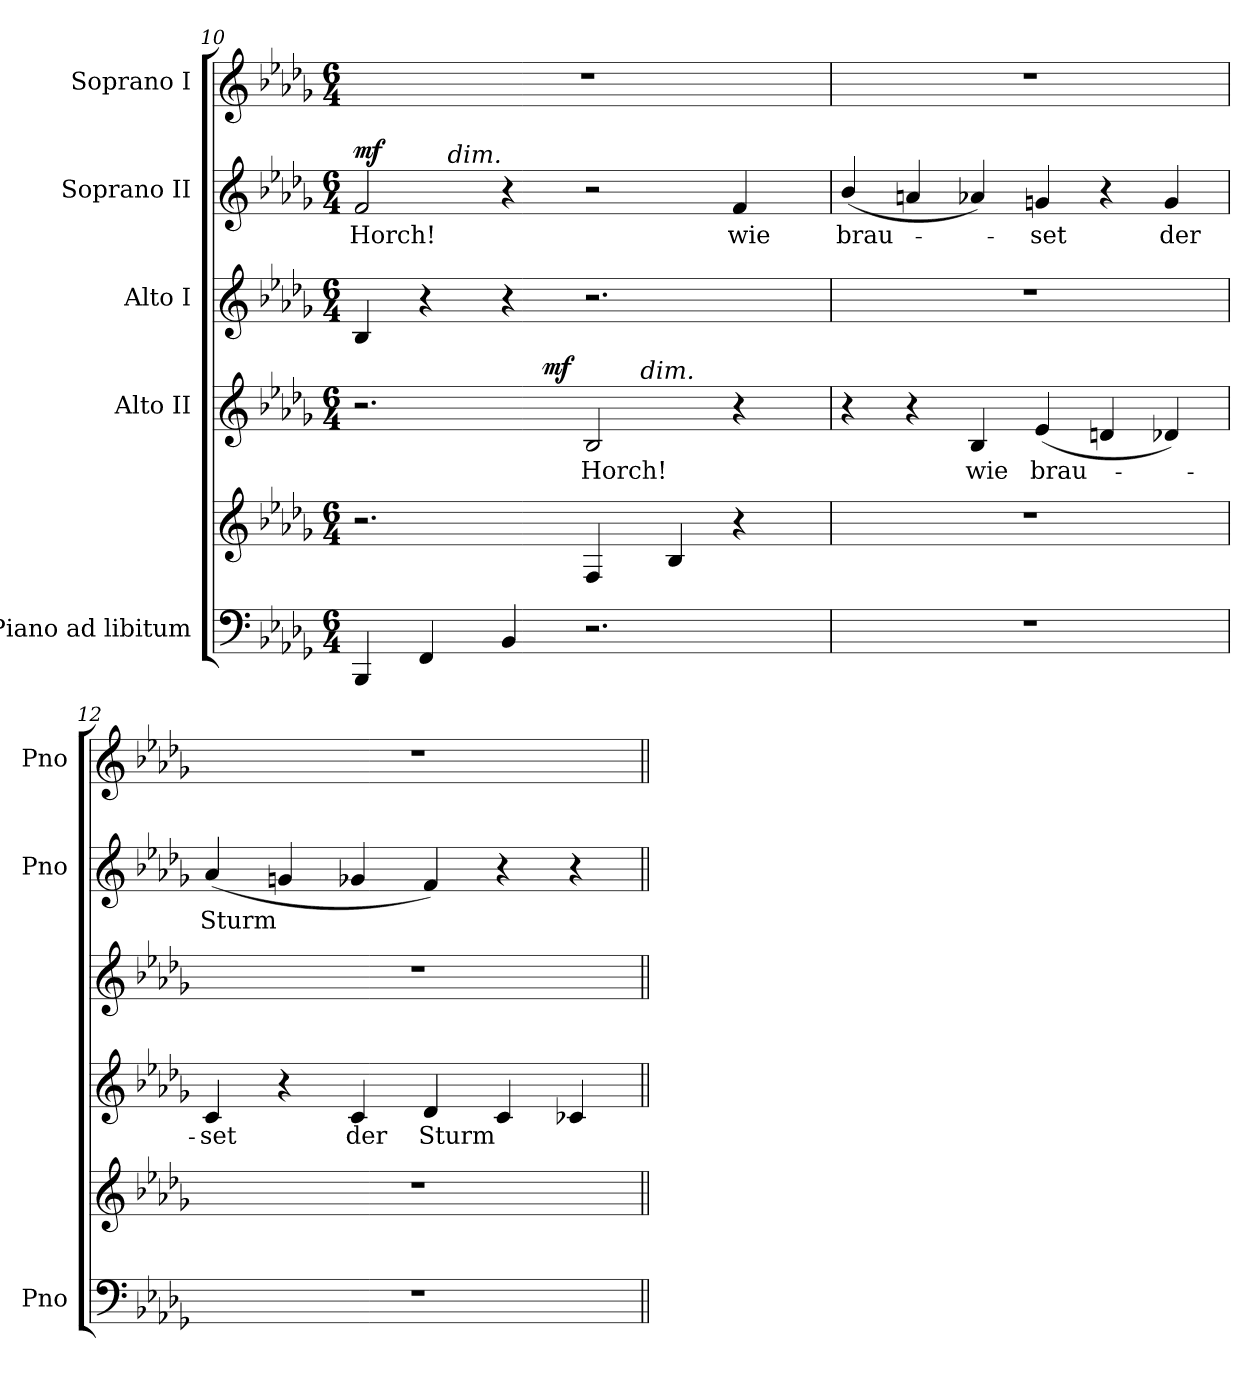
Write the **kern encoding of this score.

**kern	**kern	**kern	**text	**dynam	**kern	**kern	**text	**dynam	**kern
*part5	*part5	*part4	*part4	*part4	*part3	*part2	*part2	*part2	*part1
*staff6	*staff5	*staff4	*staff4	*staff4	*staff3	*staff2	*staff2	*staff2	*staff1
*I"Piano ad libitum	*	*I"Alto II	*	*	*I"Alto I	*I"Soprano II	*	*	*I"Soprano I
*I'Pno	*	*	*	*	*	*I'Pno	*	*	*I'Pno
*clefF4	*clefG2	*clefG2	*	*	*clefG2	*clefG2	*	*	*clefG2
*k[b-e-a-d-g-]	*k[b-e-a-d-g-]	*k[b-e-a-d-g-]	*	*	*k[b-e-a-d-g-]	*k[b-e-a-d-g-]	*	*	*k[b-e-a-d-g-]
*b-:	*b-:	*b-:	*	*	*b-:	*b-:	*	*	*b-:
*M6/4	*M6/4	*M6/4	*	*	*M6/4	*M6/4	*	*	*M6/4
=10	=10	=10	=10	=10	=10	=10	=10	=10	=10
!	!	!	!	!	!	!	!	!LO:DY:a	!
*	*	*^	*	*	*	*^	*	*	*
*	*	*	*^	*	*	*	*	*	*	*	*
4BBB-/	2.r	2.r	2ryy	2...ryy	.	.	4B-/	2f/	4ryy	Horch!	mf	1.r
4FF/	.	.	.	.	.	.	4r	.	16ryy	.	.	.
!	!	!	!	!	!	!	!	!	!LO:TX:a:i:t=dim.	!	!	!
.	.	.	.	.	.	.	.	.	1ryy	.	.	.
4BB-/	.	.	8ryy	.	.	.	4r	4r	.	.	.	.
!	!	!	!	!	!	!LO:DY:a	!	!	!	!	!	!
.	.	.	2..ryy	.	.	mf	.	.	.	.	.	.
2.r	4F/	2B-/	.	.	Horch!	.	2.r	2r	.	.	.	.
!	!	!	!	!LO:TX:a:i:t=dim.	!	!	!	!	!	!	!	!
.	.	.	.	2ryy	.	.	.	.	.	.	.	.
.	(4B-/	.	.	.	.	.	.	.	.	.	.	.
.	4r	4r	.	.	.	.	.	4f/	.	wie	.	.
.	.	.	.	.	.	.	.	.	8.ryy	.	.	.
.	.	.	.	16ryy	.	.	.	.	.	.	.	.
*	*	*v	*v	*v	*	*	*	*v	*v	*	*	*
=11	=11	=11	=11	=11	=11	=11	=11	=11	=11
1.r	1.r	4r	.	.	1.r	(4b-/	brau-	.	1.r
.	.	4r	.	.	.	4an/	.	.	.
.	.	4B-/	wie	.	.	4a-X/)	.	.	.
.	.	(4e-/	brau-	.	.	4gn/	-set	.	.
.	.	4dn/	.	.	.	4r	.	.	.
.	.	4d-X/)	.	.	.	4g/	der	.	.
=12	=12	=12	=12	=12	=12	=12	=12	=12	=12
1.r	1.r	4c/	-set	.	1.r	(4a-/	Sturm	.	1.r
.	.	4r	.	.	.	4gn/	.	.	.
.	.	4c/	der	.	.	4g-X/	.	.	.
.	.	4d-/	Sturm	.	.	4f/)	.	.	.
.	.	4c/	.	.	.	4r	.	.	.
.	.	4c-X/	.	.	.	4r	.	.	.
=||	=||	=||	=||	=||	=||	=||	=||	=||	=||
*-	*-	*-	*-	*-	*-	*-	*-	*-	*-
